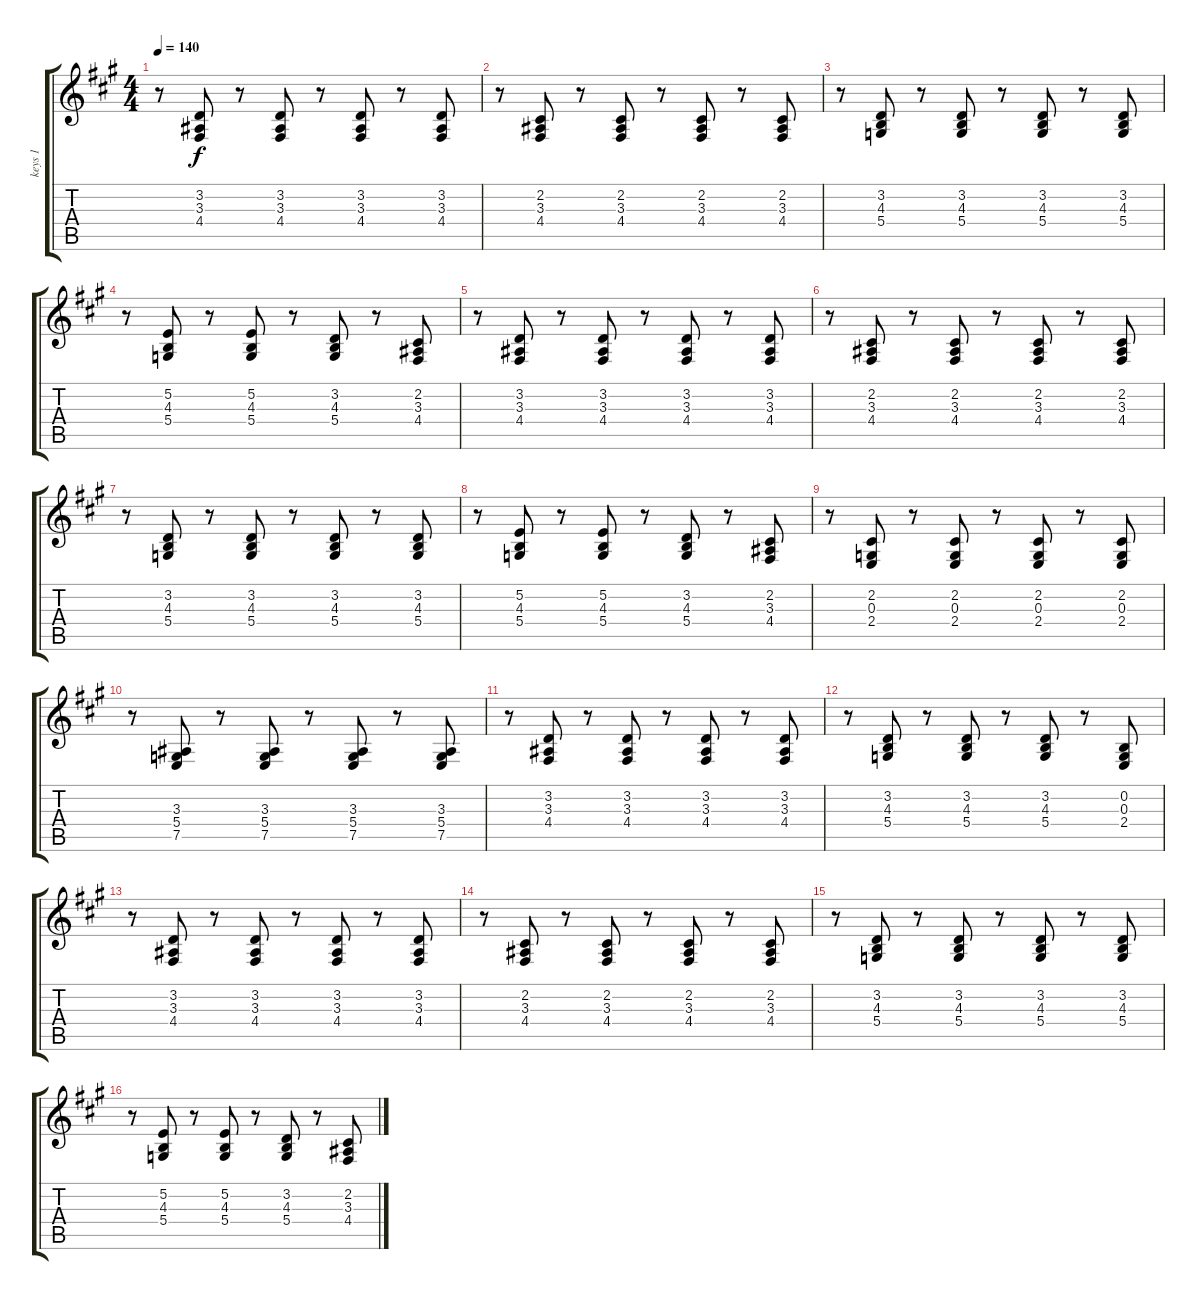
\track ("keys 1" "keys 1") {instrument stringensemble1}
\staff {score tabs}
\tuning (E4 B3 G3 D3 A2 E2) {hide}
\ts (4 4)
\tempo 140
\clef g2
\ks f#minor
r.8{dy f} (3.2 3.3 4.4).8 r.8 (3.2 3.3 4.4).8 r.8 (3.2 3.3 4.4).8 r.8 (3.2 3.3 4.4).8 |
r.8 (2.2 3.3 4.4).8 r.8 (2.2 3.3 4.4).8 r.8 (2.2 3.3 4.4).8 r.8 (2.2 3.3 4.4).8 |
r.8 (3.2 4.3 5.4).8 r.8 (3.2 4.3 5.4).8 r.8 (3.2 4.3 5.4).8 r.8 (3.2 4.3 5.4).8 |
r.8 (5.2 4.3 5.4).8 r.8 (5.2 4.3 5.4).8 r.8 (3.2 4.3 5.4).8 r.8 (2.2 3.3 4.4).8 |
r.8 (3.2 3.3 4.4).8 r.8 (3.2 3.3 4.4).8 r.8 (3.2 3.3 4.4).8 r.8 (3.2 3.3 4.4).8 |
r.8 (2.2 3.3 4.4).8 r.8 (2.2 3.3 4.4).8 r.8 (2.2 3.3 4.4).8 r.8 (2.2 3.3 4.4).8 |
r.8 (3.2 4.3 5.4).8 r.8 (3.2 4.3 5.4).8 r.8 (3.2 4.3 5.4).8 r.8 (3.2 4.3 5.4).8 |
r.8 (5.2 4.3 5.4).8 r.8 (5.2 4.3 5.4).8 r.8 (3.2 4.3 5.4).8 r.8 (2.2 3.3 4.4).8 |
r.8 (2.2 0.3 2.4).8 r.8 (2.2 0.3 2.4).8 r.8 (2.2 0.3 2.4).8 r.8 (2.2 0.3 2.4).8 |
r.8 (3.3 5.4 7.5).8 r.8 (3.3 5.4 7.5).8 r.8 (3.3 5.4 7.5).8 r.8 (3.3 5.4 7.5).8 |
r.8 (3.2 3.3 4.4).8 r.8 (3.2 3.3 4.4).8 r.8 (3.2 3.3 4.4).8 r.8 (3.2 3.3 4.4).8 |
r.8 (3.2 4.3 5.4).8 r.8 (3.2 4.3 5.4).8 r.8 (3.2 4.3 5.4).8 r.8 (0.2 0.3 2.4).8 |
r.8 (3.2 3.3 4.4).8 r.8 (3.2 3.3 4.4).8 r.8 (3.2 3.3 4.4).8 r.8 (3.2 3.3 4.4).8 |
r.8 (2.2 3.3 4.4).8 r.8 (2.2 3.3 4.4).8 r.8 (2.2 3.3 4.4).8 r.8 (2.2 3.3 4.4).8 |
r.8 (3.2 4.3 5.4).8 r.8 (3.2 4.3 5.4).8 r.8 (3.2 4.3 5.4).8 r.8 (3.2 4.3 5.4).8 |
r.8 (5.2 4.3 5.4).8 r.8 (5.2 4.3 5.4).8 r.8 (3.2 4.3 5.4).8 r.8 (2.2 3.3 4.4).8
